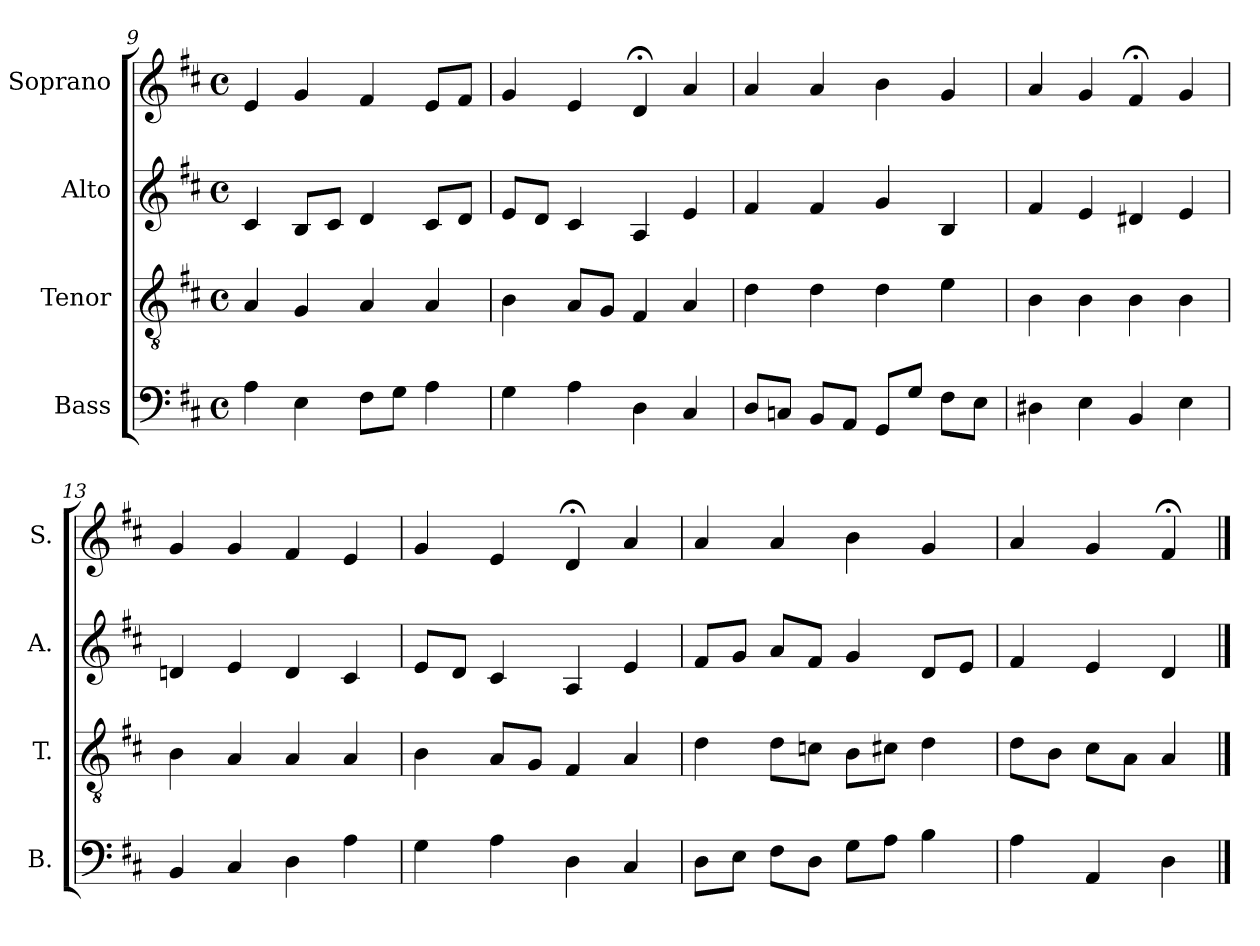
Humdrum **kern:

**kern	**kern	**kern	**kern
*part4	*part3	*part2	*part1
*staff4	*staff3	*staff2	*staff1
*I"Bass	*I"Tenor	*I"Alto	*I"Soprano
*I'B.	*I'T.	*I'A.	*I'S.
*clefF4	*clefGv2	*clefG2	*clefG2
*k[f#c#]	*k[f#c#]	*k[f#c#]	*k[f#c#]
*b:	*b:	*b:	*b:
*M4/4	*M4/4	*M4/4	*M4/4
*met(c)	*met(c)	*met(c)	*met(c)
=9	=9	=9	=9
4A\	4A/	4c#/	4e/
4E\	4G/	8B/L	4g/
.	.	8c#/J	.
8F#\L	4A/	4d/	4f#/
8G\J	.	.	.
4A\	4A/	8c#/L	8e/L
.	.	8d/J	8f#/J
=10	=10	=10	=10
4G\	4B\	8e/L	4g/
.	.	8d/J	.
4A\	8A/L	4c#/	4e/
.	8G/J	.	.
4D\	4F#/	4A/	4d;</
4C#/	4A/	4e/	4a/
!!LO:LB:g=z
=11	=11	=11	=11
8D/L	4d\	4f#/	4a/
8Cn/J	.	.	.
8BB/L	4d\	4f#/	4a/
8AA/J	.	.	.
8GG/L	4d\	4g/	4b\
8G/J	.	.	.
8F#\L	4e\	4B/	4g/
8E\J	.	.	.
=12	=12	=12	=12
4D#X\	4B\	4f#/	4a/
4E\	4B\	4e/	4g/
4BB/	4B\	4d#X/	4f#;</
4E\	4B\	4e/	4g/
=13	=13	=13	=13
4BB/	4B\	4dn/	4g/
4C#/	4A/	4e/	4g/
4D\	4A/	4d/	4f#/
4A\	4A/	4c#/	4e/
=14	=14	=14	=14
4G\	4B\	8e/L	4g/
.	.	8d/J	.
4A\	8A/L	4c#/	4e/
.	8G/J	.	.
4D\	4F#/	4A/	4d;</
4C#/	4A/	4e/	4a/
=15	=15	=15	=15
8D\L	4d\	8f#/L	4a/
8E\J	.	8g/J	.
8F#\L	8d\L	8a/L	4a/
8D\J	8cn\J	8f#/J	.
8G\L	8B\L	4g/	4b\
8A\J	8c#X\J	.	.
4B\	4d\	8d/L	4g/
.	.	8e/J	.
=16	=16	=16	=16
4A\	8d\L	4f#/	4a/
.	8B\J	.	.
4AA/	8c#\L	4e/	4g/
.	8A\J	.	.
4D\	4A/	4d/	4f#;</
==	==	==	==
*-	*-	*-	*-
